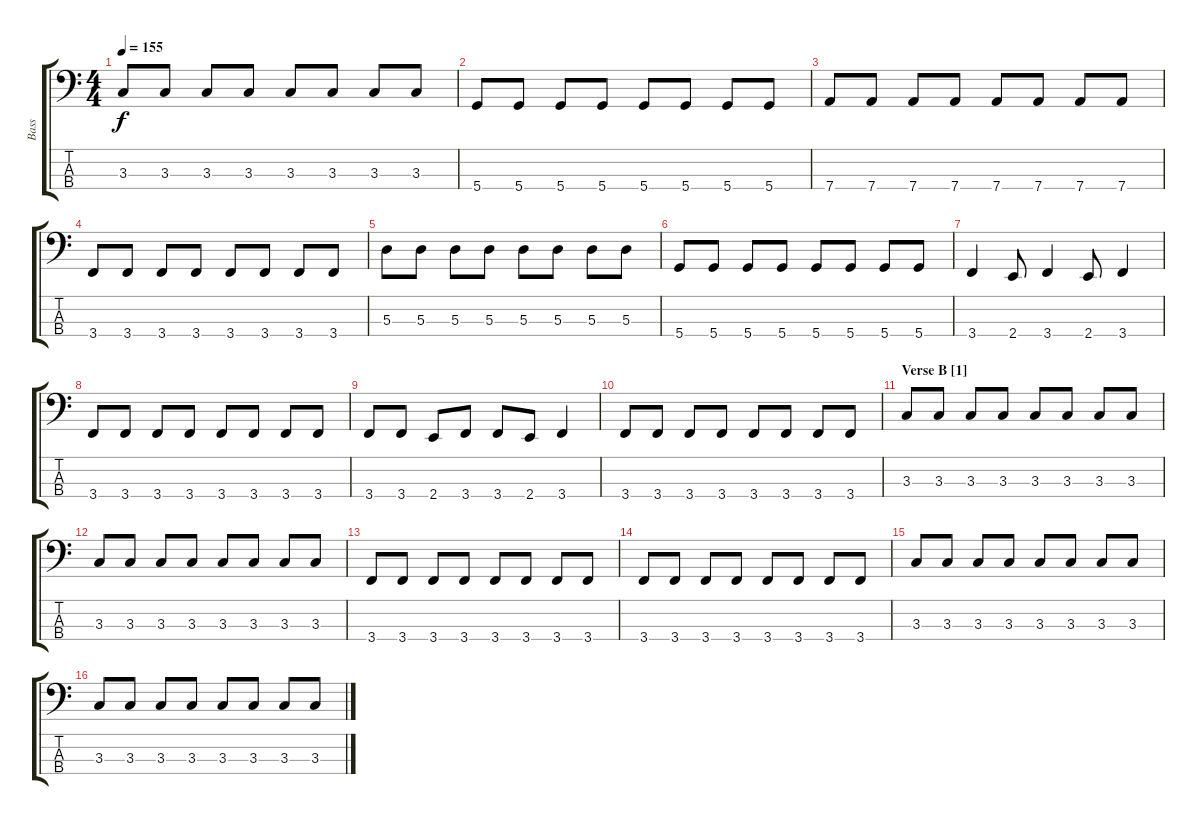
\track ("Bass" "Bass") {instrument electricbasspick}
\staff {score tabs}
\tuning (G2 D2 A1 D1) {hide}
\ts (4 4)
\tempo 155
\clef f4
\ks c
3.3.8{dy f} 3.3.8 3.3.8 3.3.8 3.3.8 3.3.8 3.3.8 3.3.8 |
5.4.8 5.4.8 5.4.8 5.4.8 5.4.8 5.4.8 5.4.8 5.4.8 |
7.4.8 7.4.8 7.4.8 7.4.8 7.4.8 7.4.8 7.4.8 7.4.8 |
3.4.8 3.4.8 3.4.8 3.4.8 3.4.8 3.4.8 3.4.8 3.4.8 |
5.3.8 5.3.8 5.3.8 5.3.8 5.3.8 5.3.8 5.3.8 5.3.8 |
5.4.8 5.4.8 5.4.8 5.4.8 5.4.8 5.4.8 5.4.8 5.4.8 |
3.4.4 2.4.8 3.4.4 2.4.8 3.4.4 |
3.4.8 3.4.8 3.4.8 3.4.8 3.4.8 3.4.8 3.4.8 3.4.8 |
3.4.8 3.4.8 2.4.8 3.4.8 3.4.8 2.4.8 3.4.4 |
3.4.8 3.4.8 3.4.8 3.4.8 3.4.8 3.4.8 3.4.8 3.4.8 |
\section ("" "Verse B [1]")
3.3.8 3.3.8 3.3.8 3.3.8 3.3.8 3.3.8 3.3.8 3.3.8 |
3.3.8 3.3.8 3.3.8 3.3.8 3.3.8 3.3.8 3.3.8 3.3.8 |
3.4.8 3.4.8 3.4.8 3.4.8 3.4.8 3.4.8 3.4.8 3.4.8 |
3.4.8 3.4.8 3.4.8 3.4.8 3.4.8 3.4.8 3.4.8 3.4.8 |
3.3.8 3.3.8 3.3.8 3.3.8 3.3.8 3.3.8 3.3.8 3.3.8 |
3.3.8 3.3.8 3.3.8 3.3.8 3.3.8 3.3.8 3.3.8 3.3.8
